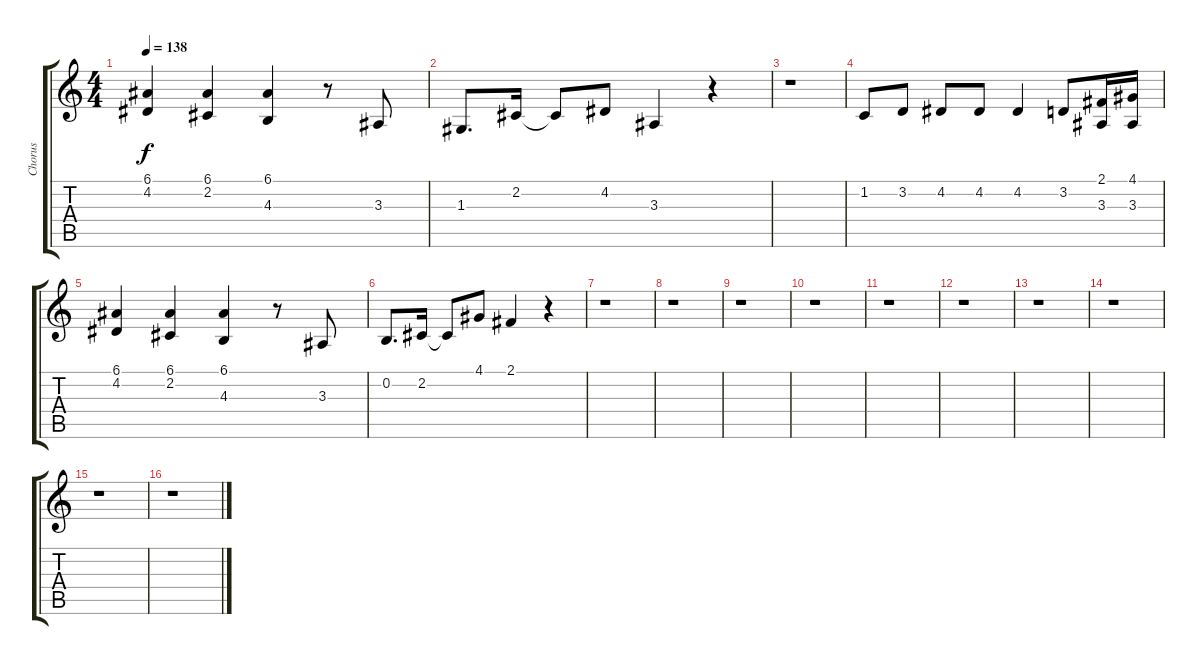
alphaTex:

\track ("Chorus" "Chorus") {instrument lead1square}
\staff {score tabs}
\tuning (E4 B3 G3 D3 A2 E2) {hide}
\ts (4 4)
\tempo 138
\clef g2
\ks c
(6.1 4.2).4{dy f} (6.1 2.2).4 (6.1 4.3).4 r.8 3.3.8 |
1.3.8{d} 2.2.16 2.2{t}.8 4.2.8 3.3.4 r.4 |
r.1 |
1.2.8 3.2.8 4.2.8 4.2.8 4.2.4 3.2.8 (2.1 3.3).16 (4.1 3.3).16 |
(6.1 4.2).4 (6.1 2.2).4 (6.1 4.3).4 r.8 3.3.8 |
0.2.8{d} 2.2.16 2.2{t}.8 4.1.8 2.1.4 r.4 |
r.1 |
r.1 |
r.1 |
r.1 |
r.1 |
r.1 |
r.1 |
r.1 |
r.1 |
r.1
